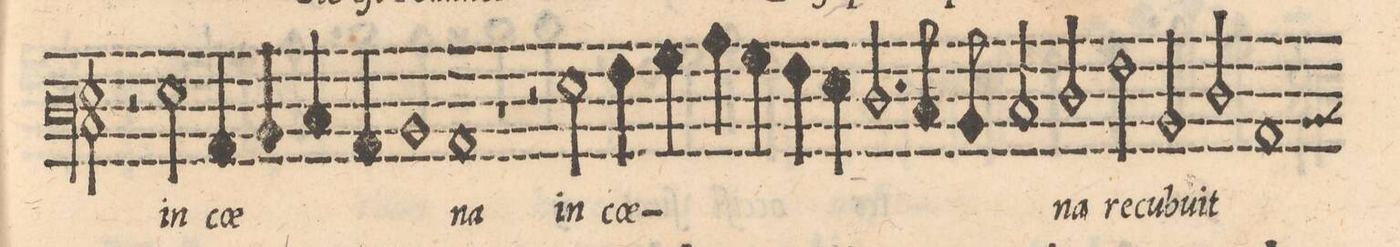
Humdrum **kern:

**kern	**text
*I"BASSVS	*
*clefF3	*
*k[]	*
*met(C|)	*
*M2/1	*
=9-	=9-
2r	.
2G\	in
4C/	cœ-
4D/	.
4E/	.
4C/	.
=10-	=10-
1D	.
1C	-na
=11-	=11-
1r	.
2r	.
2G\	in
=12-	=12-
4A\	cœ-
4B-\	.
4c\	.
4B-\	.
4A\	.
4G\	.
2.Fny/	.
=13-	=13-
8E/	.
8D/	.
2E/	.
2F/	-na
2A\	re-
=14-	=14-
2D/	-cu-
2F/	-bu-
*custos:D	*
1C	-it
*-	*-
